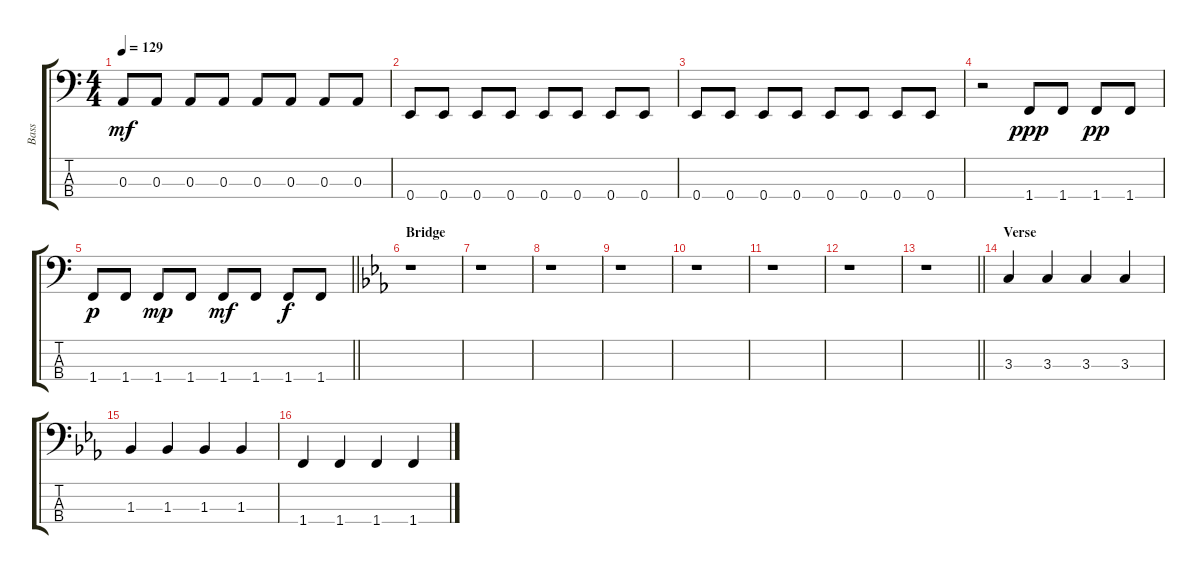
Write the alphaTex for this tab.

\track ("Bass" "Bass") {instrument electricbassfinger}
\staff {score tabs}
\tuning (G2 D2 A1 E1) {hide}
\ts (4 4)
\tempo 129
\clef f4
\ks c
0.3.8{dy mf} 0.3.8 0.3.8 0.3.8 0.3.8 0.3.8 0.3.8 0.3.8 |
0.4.8 0.4.8 0.4.8 0.4.8 0.4.8 0.4.8 0.4.8 0.4.8 |
0.4.8 0.4.8 0.4.8 0.4.8 0.4.8 0.4.8 0.4.8 0.4.8 |
r.2 1.4.8{dy ppp} 1.4.8 1.4.8{dy pp} 1.4.8 |
\barLineRight lightlight
1.4.8{dy p} 1.4.8 1.4.8{dy mp} 1.4.8 1.4.8{dy mf} 1.4.8 1.4.8{dy f} 1.4.8 |
\section ("" "Bridge")
\ks eb
r.1 |
r.1 |
r.1 |
r.1 |
r.1 |
r.1 |
r.1 |
\barLineRight lightlight
r.1 |
\section ("" "Verse")
3.3.4{volume 6} 3.3.4 3.3.4 3.3.4 |
1.3.4 1.3.4 1.3.4 1.3.4 |
1.4.4 1.4.4 1.4.4 1.4.4
